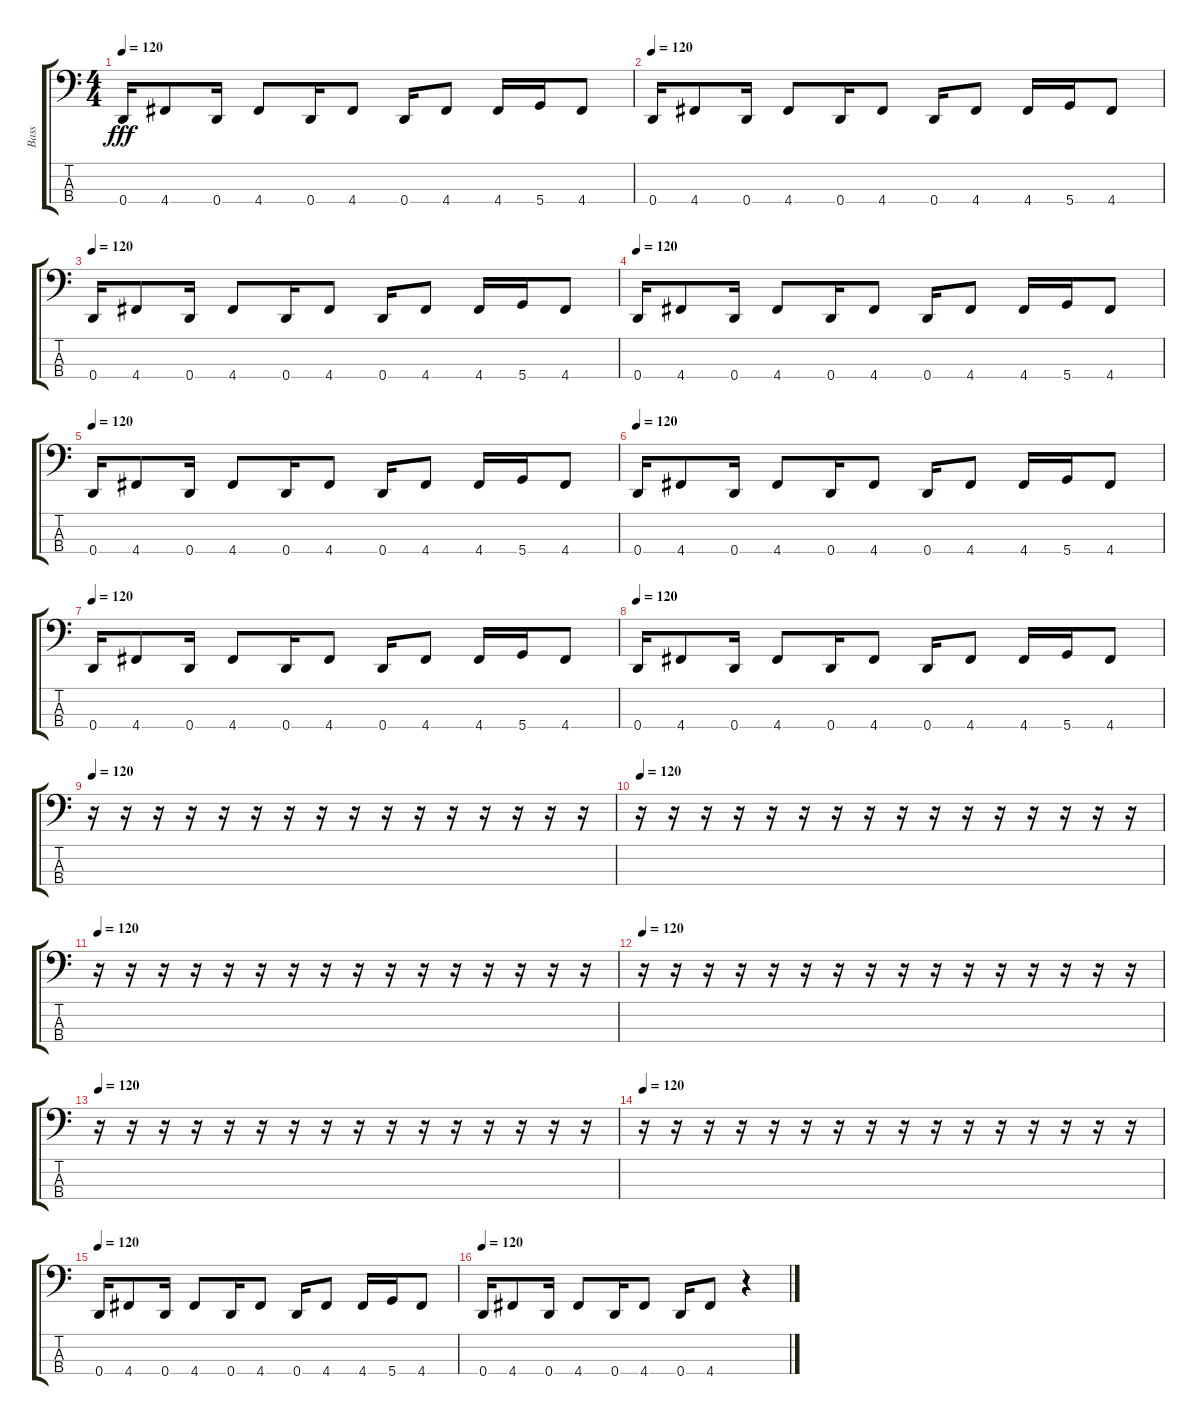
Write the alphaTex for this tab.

\track ("Bass" "Bass") {instrument electricbassfinger}
\staff {score tabs}
\tuning (G2 D2 A1 D1) {hide}
\ts (4 4)
\tempo 120
\clef f4
\ks c
0.4.16{dy fff} 4.4.8 0.4.16 4.4.8 0.4.16 4.4.8 0.4.16 4.4.8 4.4.16 5.4.16 4.4.8 |
\tempo 120
0.4.16 4.4.8 0.4.16 4.4.8 0.4.16 4.4.8 0.4.16 4.4.8 4.4.16 5.4.16 4.4.8 |
\tempo 120
0.4.16 4.4.8 0.4.16 4.4.8 0.4.16 4.4.8 0.4.16 4.4.8 4.4.16 5.4.16 4.4.8 |
\tempo 120
0.4.16 4.4.8 0.4.16 4.4.8 0.4.16 4.4.8 0.4.16 4.4.8 4.4.16 5.4.16 4.4.8 |
\tempo 120
0.4.16 4.4.8 0.4.16 4.4.8 0.4.16 4.4.8 0.4.16 4.4.8 4.4.16 5.4.16 4.4.8 |
\tempo 120
0.4.16 4.4.8 0.4.16 4.4.8 0.4.16 4.4.8 0.4.16 4.4.8 4.4.16 5.4.16 4.4.8 |
\tempo 120
0.4.16 4.4.8 0.4.16 4.4.8 0.4.16 4.4.8 0.4.16 4.4.8 4.4.16 5.4.16 4.4.8 |
\tempo 120
0.4.16 4.4.8 0.4.16 4.4.8 0.4.16 4.4.8 0.4.16 4.4.8 4.4.16 5.4.16 4.4.8 |
\tempo 120
r.16 r.16 r.16 r.16 r.16 r.16 r.16 r.16 r.16 r.16 r.16 r.16 r.16 r.16 r.16 r.16 |
\tempo 120
r.16 r.16 r.16 r.16 r.16 r.16 r.16 r.16 r.16 r.16 r.16 r.16 r.16 r.16 r.16 r.16 |
\tempo 120
r.16 r.16 r.16 r.16 r.16 r.16 r.16 r.16 r.16 r.16 r.16 r.16 r.16 r.16 r.16 r.16 |
\tempo 120
r.16 r.16 r.16 r.16 r.16 r.16 r.16 r.16 r.16 r.16 r.16 r.16 r.16 r.16 r.16 r.16 |
\tempo 120
r.16 r.16 r.16 r.16 r.16 r.16 r.16 r.16 r.16 r.16 r.16 r.16 r.16 r.16 r.16 r.16 |
\tempo 120
r.16 r.16 r.16 r.16 r.16 r.16 r.16 r.16 r.16 r.16 r.16 r.16 r.16 r.16 r.16 r.16 |
\tempo 120
0.4.16 4.4.8 0.4.16 4.4.8 0.4.16 4.4.8 0.4.16 4.4.8 4.4.16 5.4.16 4.4.8 |
\tempo 120
0.4.16 4.4.8 0.4.16 4.4.8 0.4.16 4.4.8 0.4.16 4.4.8 r.4
